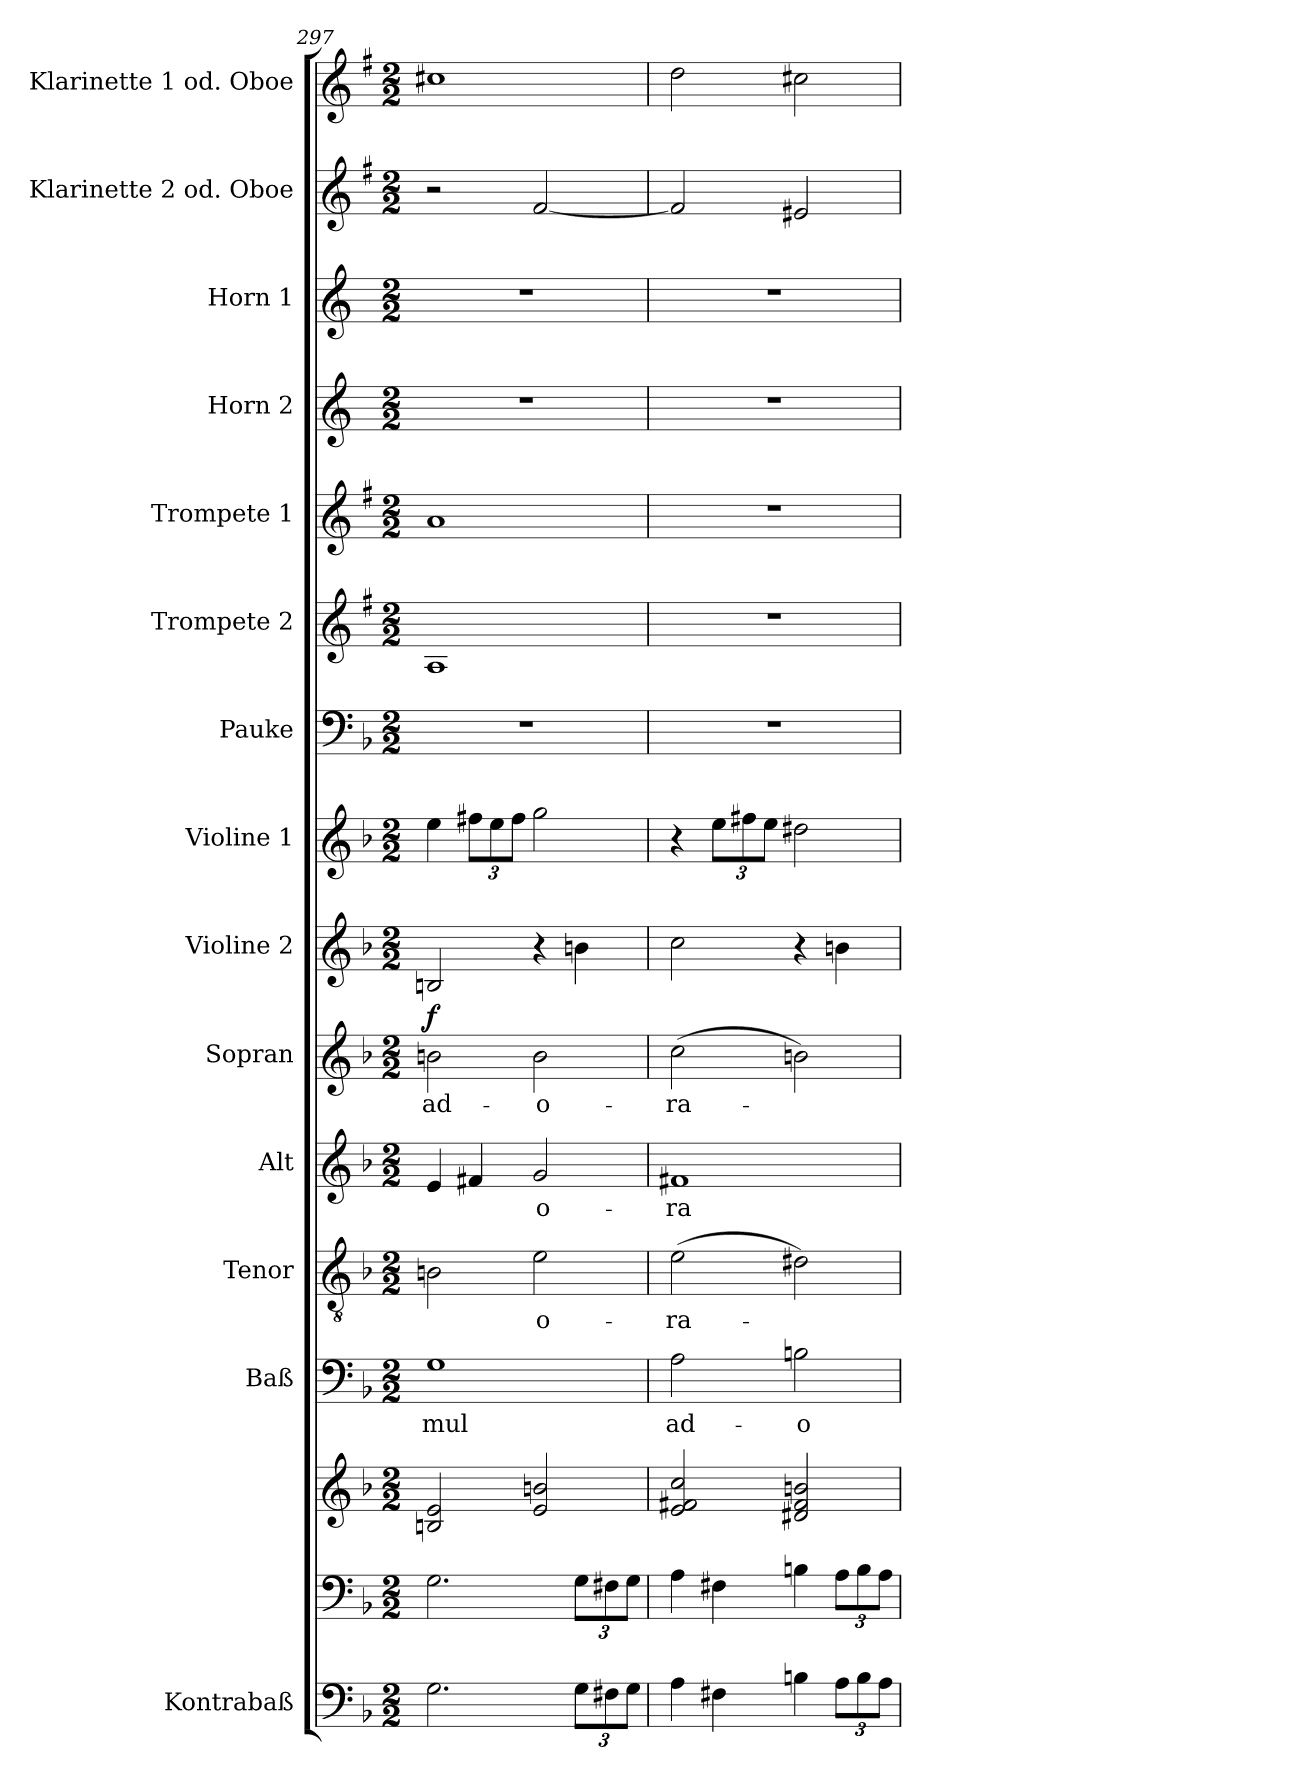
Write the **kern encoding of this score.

**kern	**kern	**kern	**kern	**text	**kern	**text	**kern	**text	**kern	**text	**dynam	**kern	**kern	**kern	**kern	**kern	**kern	**kern	**kern	**kern
*part15	*part14	*part14	*part13	*part13	*part12	*part12	*part11	*part11	*part10	*part10	*part10	*part9	*part8	*part7	*part6	*part5	*part4	*part3	*part2	*part1
*staff16	*staff15	*staff14	*staff13	*staff13	*staff12	*staff12	*staff11	*staff11	*staff10	*staff10	*staff10	*staff9	*staff8	*staff7	*staff6	*staff5	*staff4	*staff3	*staff2	*staff1
*I"Kontrabaß	*	*	*I"Baß	*	*I"Tenor	*	*I"Alt	*	*I"Sopran	*	*	*I"Violine 2	*I"Violine 1	*I"Pauke	*I"Trompete 2	*I"Trompete 1	*I"Horn 2	*I"Horn 1	*I"Klarinette 2 od. Oboe	*I"Klarinette 1 od. Oboe
*	*	*	*	*	*	*	*	*	*	*	*	*	*	*	*I'Tpt	*I'Tpt	*I'Hn	*I'Hn	*	*
!!LO:PB:g=z
*clefF4	*clefF4	*clefG2	*clefF4	*	*clefGv2	*	*clefG2	*	*clefG2	*	*	*clefG2	*clefG2	*clefF4	*clefG2	*clefG2	*clefG2	*clefG2	*clefG2	*clefG2
*ITrd7c12	*	*	*	*	*	*	*	*	*	*	*	*	*	*	*ITrd1c2	*ITrd1c2	*ITrd4c7	*ITrd4c7	*ITrd1c2	*ITrd1c2
*k[b-]	*k[b-]	*k[b-]	*k[b-]	*	*k[b-]	*	*k[b-]	*	*k[b-]	*	*	*k[b-]	*k[b-]	*k[b-]	*k[b-]	*k[b-]	*k[b-]	*k[b-]	*k[b-]	*k[b-]
*F:	*F:	*F:	*F:	*	*F:	*	*F:	*	*F:	*	*	*F:	*F:	*F:	*F:	*F:	*F:	*F:	*F:	*F:
*M2/2	*M2/2	*M2/2	*M2/2	*	*M2/2	*	*M2/2	*	*M2/2	*	*	*M2/2	*M2/2	*M2/2	*M2/2	*M2/2	*M2/2	*M2/2	*M2/2	*M2/2
=297	=297	=297	=297	=297	=297	=297	=297	=297	=297	=297	=297	=297	=297	=297	=297	=297	=297	=297	=297	=297
!	!	!	!	!LO:LY:b	!	!	!	!	!	!LO:LY:b	!LO:DY:a	!	!	!	!	!	!	!	!	!
2.GG\	2.G\	2Bn/ 2e/	1G	-mul	2Bn\	.	4e/	.	2bn\	ad-	f	2Bn/	4ee\	1r	1G	1g	1r	1r	2r	1bn
*	*	*	*	*	*	*	*	*	*	*	*	*	*Xbrackettup	*	*	*	*	*	*	*
.	.	.	.	.	.	.	4f#X/	.	.	.	.	.	12ff#X\L	.	.	.	.	.	.	.
.	.	.	.	.	.	.	.	.	.	.	.	.	12ee\	.	.	.	.	.	.	.
.	.	.	.	.	.	.	.	.	.	.	.	.	12ff#\J	.	.	.	.	.	.	.
!	!	!	!	!	!	!LO:LY:b	!	!LO:LY:b	!	!LO:LY:b	!	!	!	!	!	!	!	!	!	!
.	.	2e/ 2bn/	.	.	2e\	-o-	2g/	-o-	2b\	-o-	.	4r	2gg\	.	.	.	.	.	[2e/	.
12GG\L	12G\L	.	.	.	.	.	.	.	.	.	.	4bn\	.	.	.	.	.	.	.	.
12FF#X\	12F#X\	.	.	.	.	.	.	.	.	.	.	.	.	.	.	.	.	.	.	.
12GG\J	12G\J	.	.	.	.	.	.	.	.	.	.	.	.	.	.	.	.	.	.	.
=298	=298	=298	=298	=298	=298	=298	=298	=298	=298	=298	=298	=298	=298	=298	=298	=298	=298	=298	=298	=298
!	!	!	!	!LO:LY:b	!	!LO:LY:b	!	!LO:LY:b	!	!LO:LY:b	!	!	!	!	!	!	!	!	!	!
4AA\	4A\	2e/ 2f#X/ 2cc/	2A\	ad-	(>2e\	-ra-	1f#X	-ra-	(>2cc\	-ra-	.	2cc\	4r	1r	1r	1r	1r	1r	2e/]	2cc\
4FF#X\	4F#X\	.	.	.	.	.	.	.	.	.	.	.	12ee\L	.	.	.	.	.	.	.
.	.	.	.	.	.	.	.	.	.	.	.	.	12ff#X\	.	.	.	.	.	.	.
.	.	.	.	.	.	.	.	.	.	.	.	.	12ee\J	.	.	.	.	.	.	.
!	!	!	!	!LO:LY:b	!	!	!	!	!	!	!	!	!	!	!	!	!	!	!	!
4BBn\	4Bn\	2d#X/ 2f#/ 2bn/	2Bn\	-o-	2d#X\)	.	.	.	2bn\)	.	.	4r	2dd#X\	.	.	.	.	.	2d#X/	2bn\
12AA\L	12A\L	.	.	.	.	.	.	.	.	.	.	4bn\	.	.	.	.	.	.	.	.
12BB\	12B\	.	.	.	.	.	.	.	.	.	.	.	.	.	.	.	.	.	.	.
12AA\J	12A\J	.	.	.	.	.	.	.	.	.	.	.	.	.	.	.	.	.	.	.
=	=	=	=	=	=	=	=	=	=	=	=	=	=	=	=	=	=	=	=	=
*-	*-	*-	*-	*-	*-	*-	*-	*-	*-	*-	*-	*-	*-	*-	*-	*-	*-	*-	*-	*-
